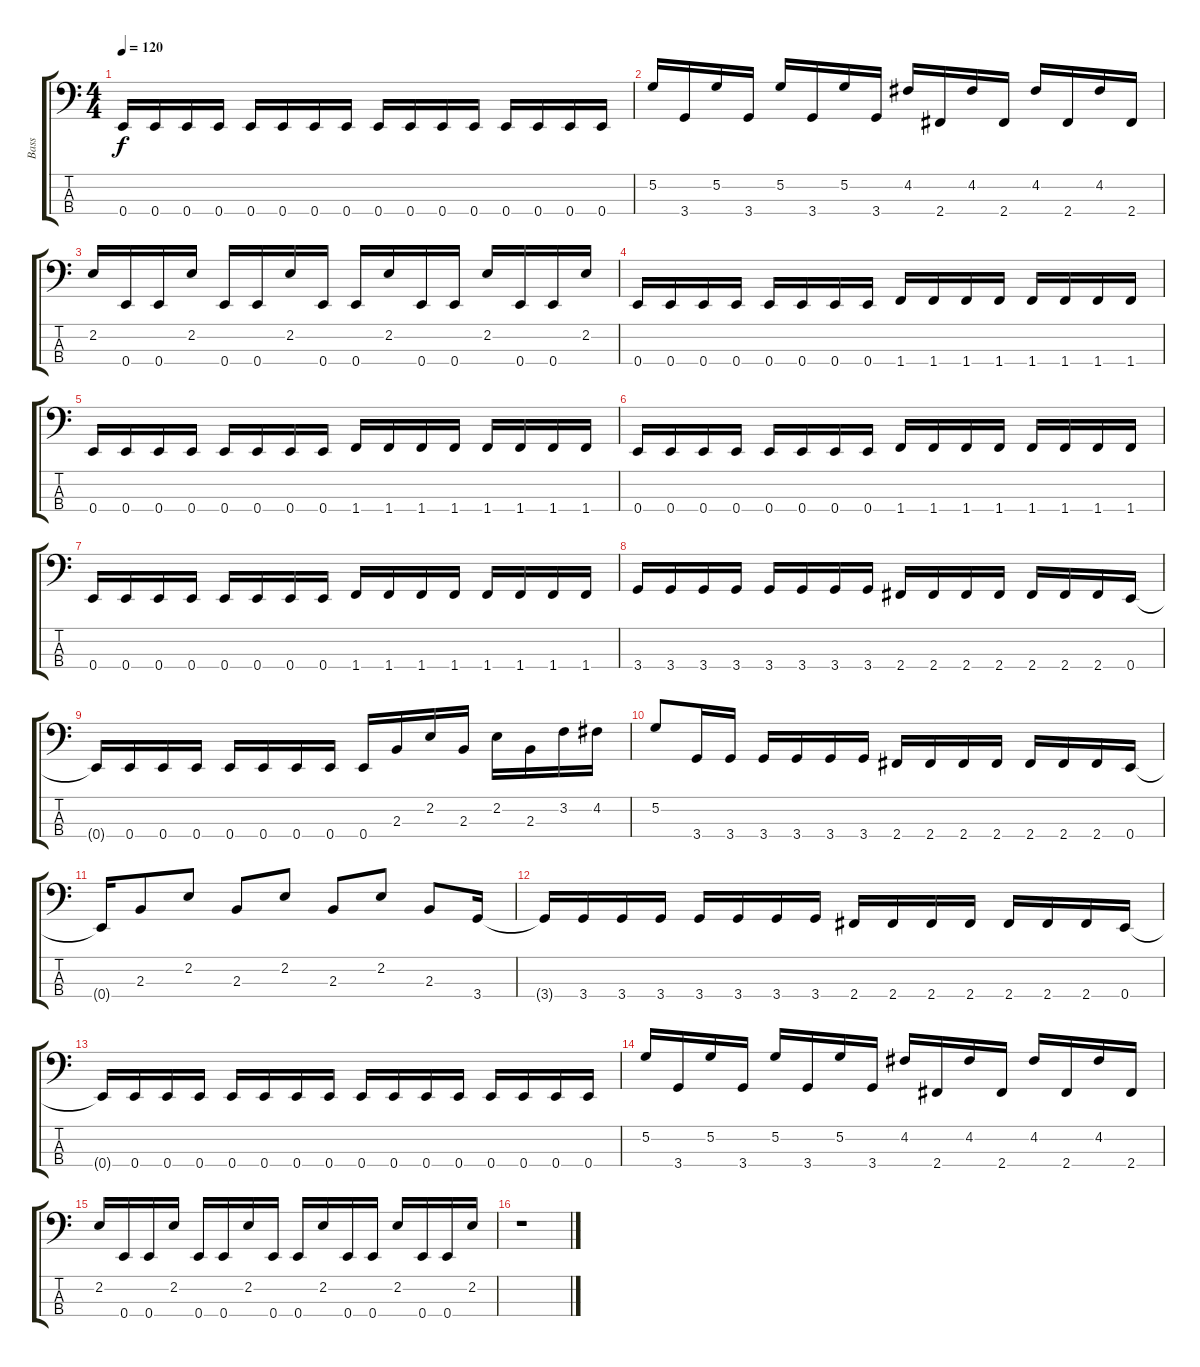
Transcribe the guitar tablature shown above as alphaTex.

\track ("Bass" "Bass") {instrument slapbass1}
\staff {score tabs}
\tuning (G2 D2 A1 E1) {hide}
\ts (4 4)
\tempo 120
\clef f4
\ks c
0.4{t}.16{dy f} 0.4.16 0.4.16 0.4.16 0.4.16 0.4.16 0.4.16 0.4.16 0.4.16 0.4.16 0.4.16 0.4.16 0.4.16 0.4.16 0.4.16 0.4.16 |
5.2.16 3.4.16 5.2.16 3.4.16 5.2.16 3.4.16 5.2.16 3.4.16 4.2.16 2.4.16 4.2.16 2.4.16 4.2.16 2.4.16 4.2.16 2.4.16 |
2.2.16 0.4.16 0.4.16 2.2.16 0.4.16 0.4.16 2.2.16 0.4.16 0.4.16 2.2.16 0.4.16 0.4.16 2.2.16 0.4.16 0.4.16 2.2.16 |
0.4.16{instrument electricbassfinger} 0.4.16 0.4.16 0.4.16 0.4.16 0.4.16 0.4.16 0.4.16 1.4.16 1.4.16 1.4.16 1.4.16 1.4.16 1.4.16 1.4.16 1.4.16 |
0.4.16 0.4.16 0.4.16 0.4.16 0.4.16 0.4.16 0.4.16 0.4.16 1.4.16 1.4.16 1.4.16 1.4.16 1.4.16 1.4.16 1.4.16 1.4.16 |
0.4.16 0.4.16 0.4.16 0.4.16 0.4.16 0.4.16 0.4.16 0.4.16 1.4.16 1.4.16 1.4.16 1.4.16 1.4.16 1.4.16 1.4.16 1.4.16 |
0.4.16 0.4.16 0.4.16 0.4.16 0.4.16 0.4.16 0.4.16 0.4.16 1.4.16 1.4.16 1.4.16 1.4.16 1.4.16 1.4.16 1.4.16 1.4.16 |
3.4.16 3.4.16 3.4.16 3.4.16 3.4.16 3.4.16 3.4.16 3.4.16 2.4.16 2.4.16 2.4.16 2.4.16 2.4.16 2.4.16 2.4.16 0.4.16 |
0.4{t}.16 0.4.16 0.4.16 0.4.16 0.4.16 0.4.16 0.4.16 0.4.16 0.4.16 2.3.16 2.2.16 2.3.16 2.2.16 2.3.16 3.2.16 4.2.16 |
5.2.8 3.4.16 3.4.16 3.4.16 3.4.16 3.4.16 3.4.16 2.4.16 2.4.16 2.4.16 2.4.16 2.4.16 2.4.16 2.4.16 0.4.16 |
0.4{t}.16 2.3.8 2.2.8 2.3.8 2.2.8 2.3.8 2.2.8 2.3.8 3.4.16 |
3.4{t}.16 3.4.16 3.4.16 3.4.16 3.4.16 3.4.16 3.4.16 3.4.16 2.4.16 2.4.16 2.4.16 2.4.16 2.4.16 2.4.16 2.4.16 0.4.16 |
0.4{t}.16 0.4.16 0.4.16 0.4.16 0.4.16 0.4.16 0.4.16 0.4.16 0.4.16 0.4.16 0.4.16 0.4.16 0.4.16 0.4.16 0.4.16 0.4.16 |
5.2.16 3.4.16 5.2.16 3.4.16 5.2.16 3.4.16 5.2.16 3.4.16 4.2.16 2.4.16 4.2.16 2.4.16 4.2.16 2.4.16 4.2.16 2.4.16 |
2.2.16 0.4.16 0.4.16 2.2.16 0.4.16 0.4.16 2.2.16 0.4.16 0.4.16 2.2.16 0.4.16 0.4.16 2.2.16 0.4.16 0.4.16 2.2.16 |
r.1
